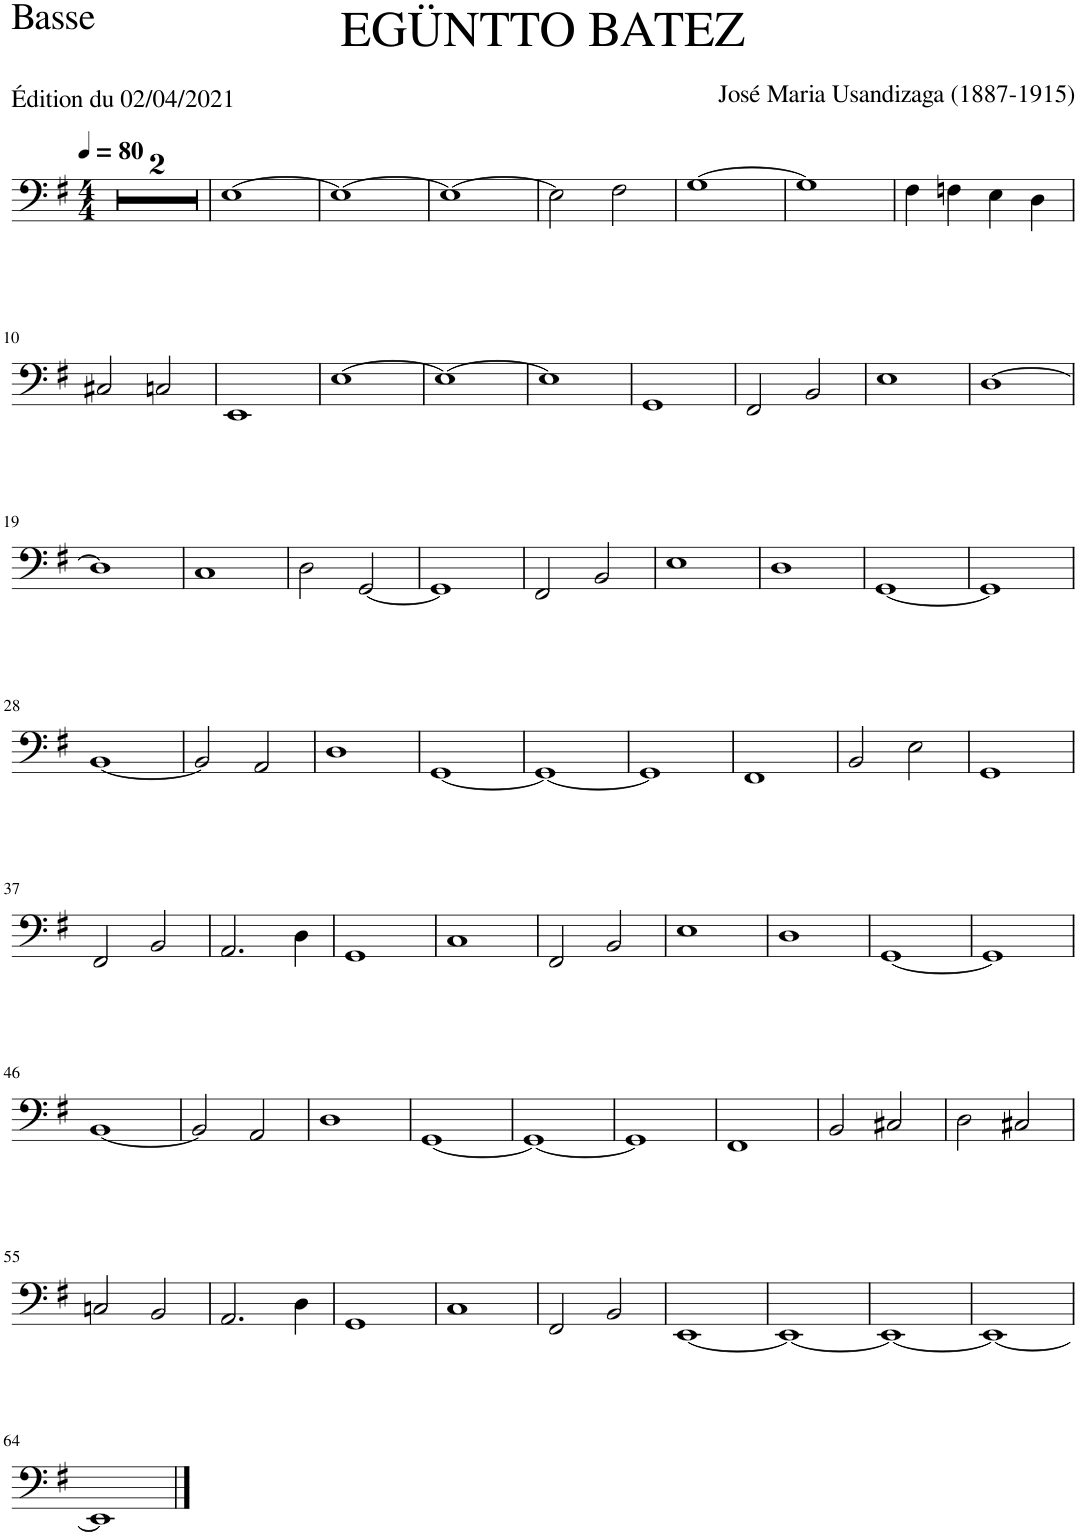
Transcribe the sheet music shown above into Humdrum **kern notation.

**kern
*part1
*staff1
*I"Basse
*I'B.
*clefF4
*k[f#]
*M4/4
*MM80
=1
1r
=2
1r
=3
[1E
=4
1E_
=5
1E_
=6
2E\]
2F#\
=7
[1G
=8
1G]
=9
4F#\
4Fn\
4E\
4D\
!!LO:LB:g=z
=10
2C#X/
2Cn/
=11
1EE
=12
[1E
=13
1E_
=14
1E]
=15
1GG
=16
2FF#/
2BB/
=17
1E
=18
[1D
!!LO:LB:g=z
=19
1D]
=20
1C
=21
2D\
[2GG/
=22
1GG]
=23
2FF#/
2BB/
=24
1E
=25
1D
=26
[1GG
=27
1GG]
!!LO:LB:g=z
=28
[1BB
=29
2BB/]
2AA/
=30
1D
=31
[1GG
=32
1GG_
=33
1GG]
=34
1FF#
=35
2BB/
2E\
=36
1GG
!!LO:LB:g=z
=37
2FF#/
2BB/
=38
2.AA/
4D\
=39
1GG
=40
1C
=41
2FF#/
2BB/
=42
1E
=43
1D
=44
[1GG
=45
1GG]
!!LO:LB:g=z
=46
[1BB
=47
2BB/]
2AA/
=48
1D
=49
[1GG
=50
1GG_
=51
1GG]
=52
1FF#
=53
2BB/
2C#X/
=54
2D\
2C#X/
!!LO:LB:g=z
=55
2Cn/
2BB/
=56
2.AA/
4D\
=57
1GG
=58
1C
=59
2FF#/
2BB/
=60
[1EE
=61
1EE_
=62
1EE_
=63
1EE_
=
*-
